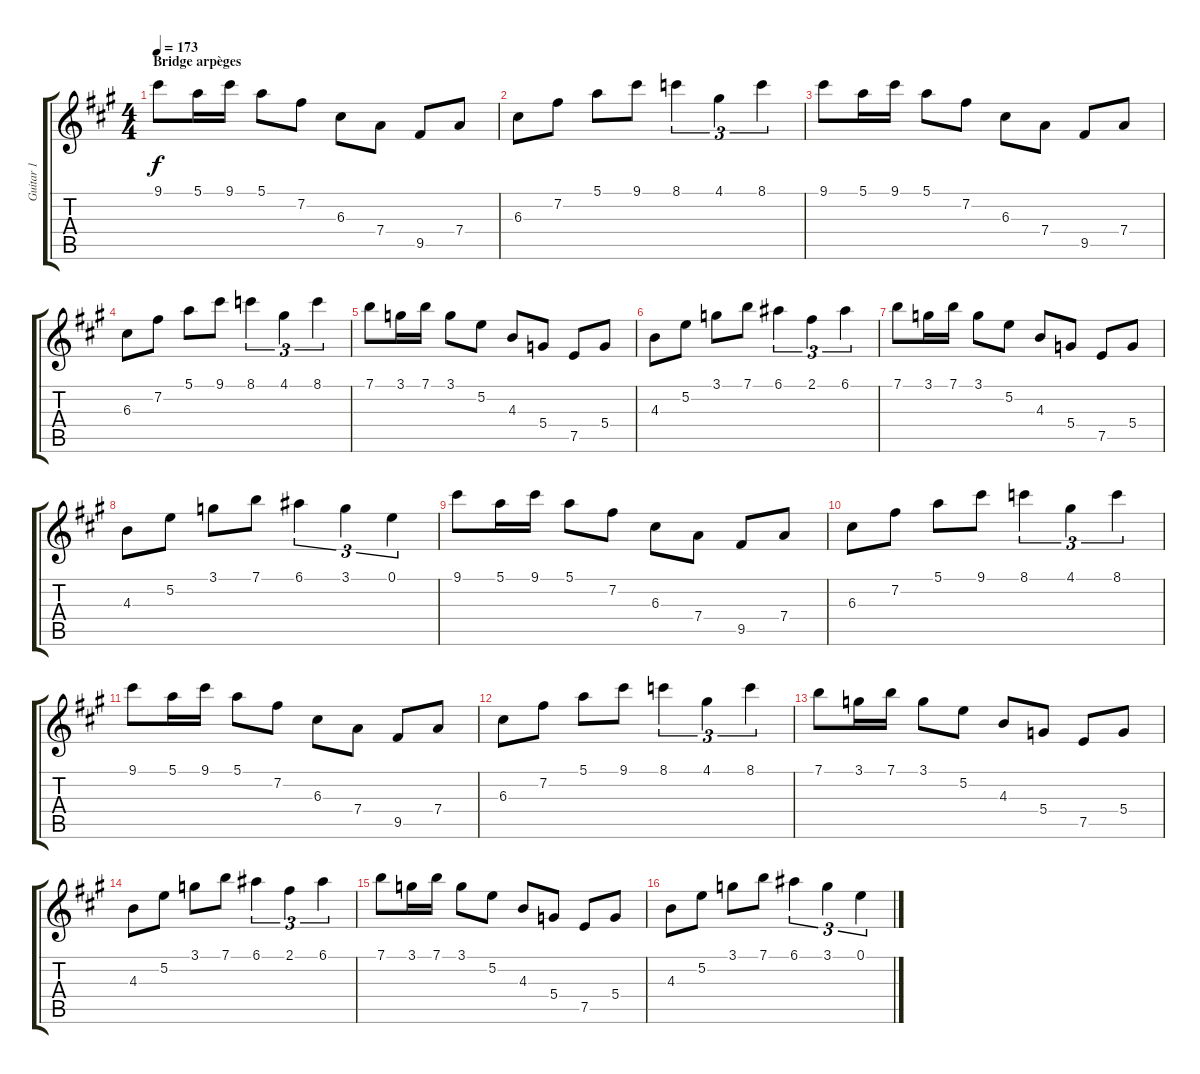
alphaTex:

\track ("Guitar 1" "Guitar 1") {instrument overdrivenguitar}
\staff {score tabs}
\tuning (E4 B3 G3 D3 A2 E2) {hide}
\ts (4 4)
\section ("" "Bridge arpèges")
\tempo 173
\clef g2
\ks f#minor
9.1.8{dy f} 5.1.16 9.1.16 5.1.8 7.2.8 6.3.8 7.4.8 9.5.8 7.4.8 |
6.3.8 7.2.8 5.1.8 9.1.8 8.1.4{tu (3 2)} 4.1.4{tu (3 2)} 8.1.4{tu (3 2)} |
9.1.8 5.1.16 9.1.16 5.1.8 7.2.8 6.3.8 7.4.8 9.5.8 7.4.8 |
6.3.8 7.2.8 5.1.8 9.1.8 8.1.4{tu (3 2)} 4.1.4{tu (3 2)} 8.1.4{tu (3 2)} |
7.1.8 3.1.16 7.1.16 3.1.8 5.2.8 4.3.8 5.4.8 7.5.8 5.4.8 |
4.3.8 5.2.8 3.1.8 7.1.8 6.1.4{tu (3 2)} 2.1.4{tu (3 2)} 6.1.4{tu (3 2)} |
7.1.8 3.1.16 7.1.16 3.1.8 5.2.8 4.3.8 5.4.8 7.5.8 5.4.8 |
4.3.8 5.2.8 3.1.8 7.1.8 6.1.4{tu (3 2)} 3.1.4{tu (3 2)} 0.1.4{tu (3 2)} |
9.1.8 5.1.16 9.1.16 5.1.8 7.2.8 6.3.8 7.4.8 9.5.8 7.4.8 |
6.3.8 7.2.8 5.1.8 9.1.8 8.1.4{tu (3 2)} 4.1.4{tu (3 2)} 8.1.4{tu (3 2)} |
9.1.8 5.1.16 9.1.16 5.1.8 7.2.8 6.3.8 7.4.8 9.5.8 7.4.8 |
6.3.8 7.2.8 5.1.8 9.1.8 8.1.4{tu (3 2)} 4.1.4{tu (3 2)} 8.1.4{tu (3 2)} |
7.1.8 3.1.16 7.1.16 3.1.8 5.2.8 4.3.8 5.4.8 7.5.8 5.4.8 |
4.3.8 5.2.8 3.1.8 7.1.8 6.1.4{tu (3 2)} 2.1.4{tu (3 2)} 6.1.4{tu (3 2)} |
7.1.8 3.1.16 7.1.16 3.1.8 5.2.8 4.3.8 5.4.8 7.5.8 5.4.8 |
4.3.8 5.2.8 3.1.8 7.1.8 6.1.4{tu (3 2)} 3.1.4{tu (3 2)} 0.1.4{tu (3 2)}
